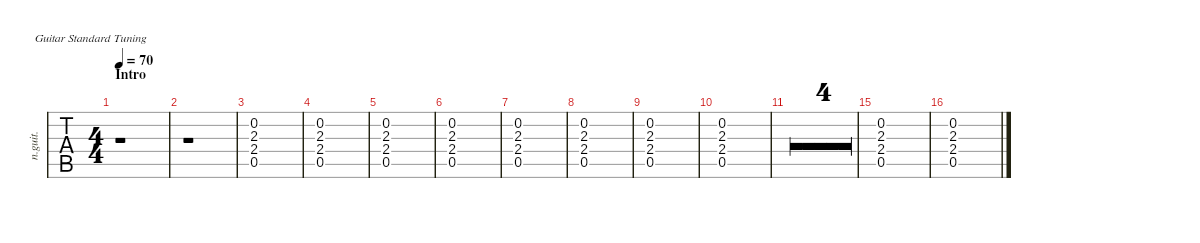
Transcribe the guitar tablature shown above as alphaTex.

\defaultSystemsLayout 4
\hideDynamics
\bracketExtendMode nobrackets
\otherSystemsTrackNameOrientation horizontal
\track ("Nylon Guitar 2" "n.guit.") {defaultSystemsLayout 4 multiBarRest instrument acousticguitarnylon}
\staff {tabs}
\tuning (E4 B3 G3 D3 A2 E2)
\ts (4 4)
\section ("" "Intro")
\tempo 70
\clef g2
\ks c
r.1{dy ff instrument acousticguitarnylon} |
r.1 |
(0.5 2.4 2.3 0.2).1 |
(0.5 2.4 2.3 0.2).1 |
(0.5 2.4 2.3 0.2).1 |
(0.5 2.4 2.3 0.2).1 |
(0.5 2.4 2.3 0.2).1 |
(0.5 2.4 2.3 0.2).1 |
(0.5 2.4 2.3 0.2).1 |
(0.5 2.4 2.3 0.2).1 |
r.1 |
r.1 |
r.1 |
r.1 |
(0.5 2.4 2.3 0.2).1 |
(0.5 2.4 2.3 0.2).1
